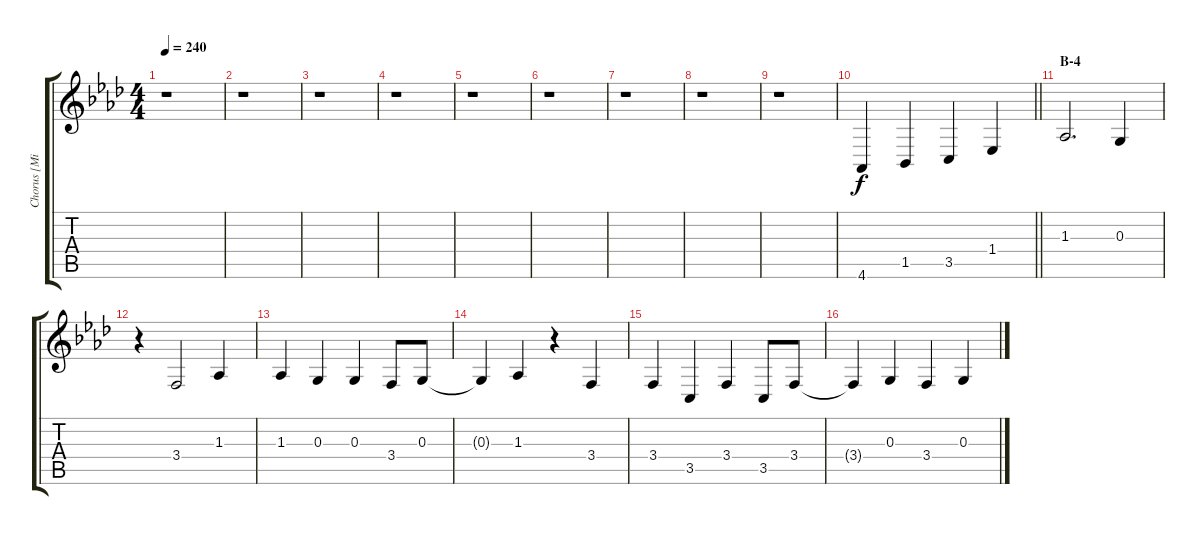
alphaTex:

\track ("Chorus [Mio]" "Chorus [Mi") {instrument violin}
\staff {score tabs}
\tuning (E4 B3 G3 D3 A2 E2) {hide}
\ts (4 4)
\tempo 240
\clef g2
\ks ab
r.1{dy f} |
r.1 |
r.1 |
r.1 |
r.1 |
r.1 |
r.1 |
r.1 |
r.1 |
\barLineRight lightlight
4.6.4 1.5.4 3.5.4 1.4.4 |
\section ("" "B-4")
1.3.2{d} 0.3.4 |
r.4 3.4.2 1.3.4 |
1.3.4 0.3.4 0.3.4 3.4.8 0.3.8 |
0.3{t}.4 1.3.4 r.4 3.4.4 |
3.4.4 3.5.4 3.4.4 3.5.8 3.4.8 |
3.4{t}.4 0.3.4 3.4.4 0.3.4
